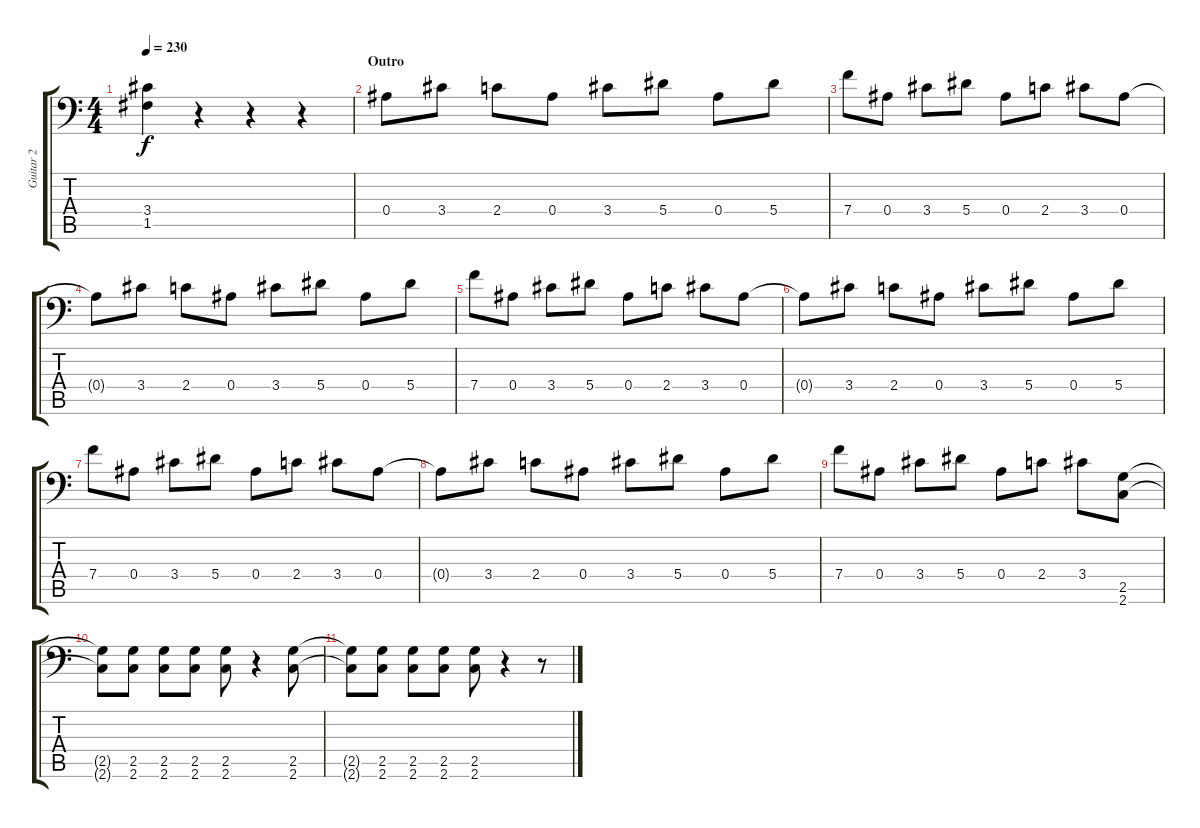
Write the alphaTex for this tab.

\track ("Guitar 2" "Guitar 2") {instrument distortionguitar}
\staff {score tabs}
\tuning (C4 G3 Eb3 Bb2 F2 Bb1) {hide}
\ts (4 4)
\tempo 230
\clef f4
\ks c
(3.4 1.5).4{dy f} r.4 r.4 r.4 |
\section ("" "Outro")
0.4.8 3.4.8 2.4.8 0.4.8 3.4.8 5.4.8 0.4.8 5.4.8 |
7.4.8 0.4.8 3.4.8 5.4.8 0.4.8 2.4.8 3.4.8 0.4.8 |
0.4{t}.8 3.4.8 2.4.8 0.4.8 3.4.8 5.4.8 0.4.8 5.4.8 |
7.4.8 0.4.8 3.4.8 5.4.8 0.4.8 2.4.8 3.4.8 0.4.8 |
0.4{t}.8 3.4.8 2.4.8 0.4.8 3.4.8 5.4.8 0.4.8 5.4.8 |
7.4.8 0.4.8 3.4.8 5.4.8 0.4.8 2.4.8 3.4.8 0.4.8 |
0.4{t}.8 3.4.8 2.4.8 0.4.8 3.4.8 5.4.8 0.4.8 5.4.8 |
7.4.8 0.4.8 3.4.8 5.4.8 0.4.8 2.4.8 3.4.8 (2.5 2.6).8 |
(2.5{t} 2.6{t}).8 (2.5 2.6).8 (2.5 2.6).8 (2.5 2.6).8 (2.5 2.6).8 r.4 (2.5 2.6).8 |
(2.5{t} 2.6{t}).8 (2.5 2.6).8 (2.5 2.6).8 (2.5 2.6).8 (2.5 2.6).8 r.4 r.8
